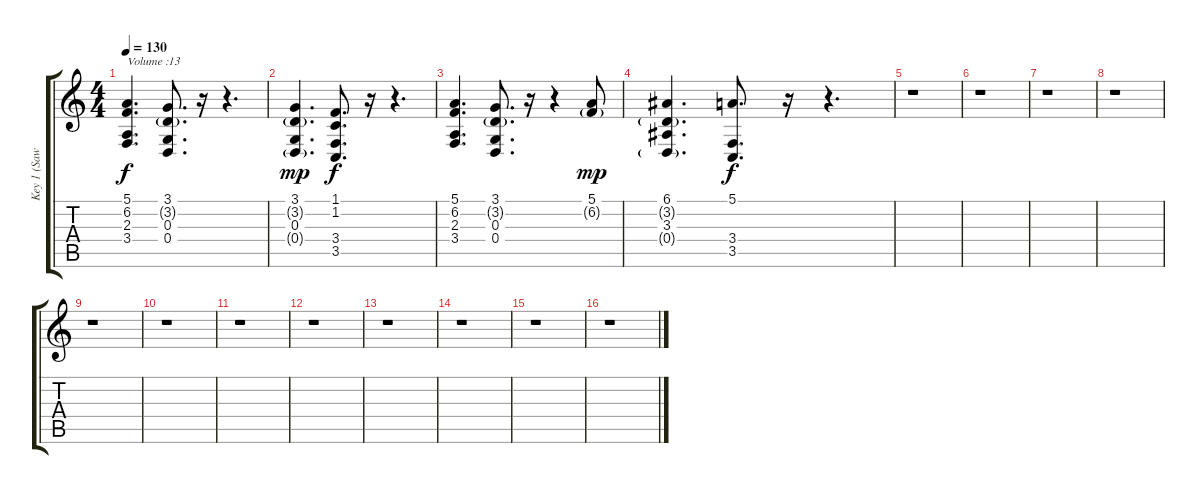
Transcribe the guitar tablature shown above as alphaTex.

\track ("Key 1 (Sawtooth)" "Key 1 (Saw") {instrument lead2sawtooth}
\staff {score tabs}
\tuning (E4 B3 G3 D3 A2 E2) {hide}
\ts (4 4)
\tempo 130
\clef g2
\ks c
(5.1 6.2 2.3 3.4).4{d txt "Volume :13" dy f} (3.1 3.2{g} 0.3 0.4).8{d} r.16 r.4{d} |
(3.1 3.2{g} 0.3 0.4{g}).4{d dy mp} (1.1 1.2 3.4 3.5).8{d dy f} r.16 r.4{d} |
(5.1 6.2 2.3 3.4).4{d} (3.1 3.2{g} 0.3 0.4).8{d} r.16 r.4 (5.1 6.2{g}).8{dy mp} |
(6.1 3.2{g} 3.3 0.4{g}).4{d} (5.1 3.4 3.5).8{d dy f} r.16 r.4{d} |
r.1 |
r.1 |
r.1 |
r.1 |
r.1 |
r.1 |
r.1 |
r.1 |
r.1 |
r.1 |
r.1 |
r.1
